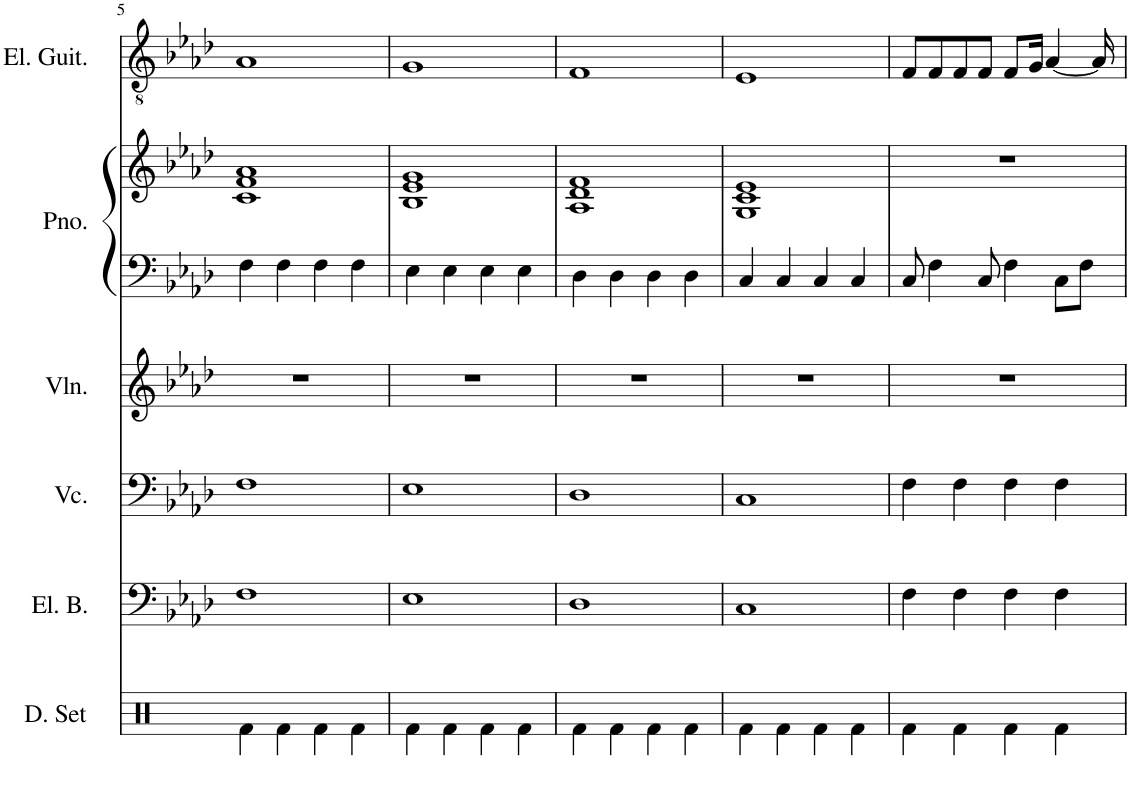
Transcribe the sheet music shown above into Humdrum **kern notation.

**kern	**kern	**kern	**kern	**kern	**kern	**kern
*part6	*part5	*part4	*part3	*part2	*part2	*part1
*staff7	*staff6	*staff5	*staff4	*staff3	*staff2	*staff1
*I"Drumset	*I"Electric Bass	*I"Violoncello	*I"Violin	*I"Piano	*	*I"Electric Guitar
*I'D. Set	*I'El. B.	*I'Vc.	*I'Vln.	*I'Pno.	*	*I'El. Guit.
!!LO:PB:g=z
*clefX	*clefF4	*clefF4	*clefG2	*clefF4	*clefG2	*clefGv2
*	*Trd7c12	*	*	*	*	*
*k[]	*k[b-e-a-d-]	*k[b-e-a-d-]	*k[b-e-a-d-]	*k[b-e-a-d-]	*k[b-e-a-d-]	*k[b-e-a-d-]
*M4/4	*M4/4	*M4/4	*M4/4	*M4/4	*M4/4	*M4/4
=5	=5	=5	=5	=5	=5	=5
*^	*	*	*	*	*	*
1ryy	4Rf\	1F	1F	1r	4F\	1c 1f 1a-	1A-
.	4Rf\	.	.	.	4F\	.	.
.	4Rf\	.	.	.	4F\	.	.
.	4Rf\	.	.	.	4F\	.	.
=6	=6	=6	=6	=6	=6	=6	=6
1ryy	4Rf\	1E-	1E-	1r	4E-\	1B- 1e- 1g	1G
.	4Rf\	.	.	.	4E-\	.	.
.	4Rf\	.	.	.	4E-\	.	.
.	4Rf\	.	.	.	4E-\	.	.
*v	*v	*	*	*	*	*	*
=7	=7	=7	=7	=7	=7	=7
4Rf\	1D-	1D-	1r	4D-\	1A- 1d- 1f	1F
4Rf\	.	.	.	4D-\	.	.
4Rf\	.	.	.	4D-\	.	.
4Rf\	.	.	.	4D-\	.	.
=8	=8	=8	=8	=8	=8	=8
4Rf\	1C	1C	1r	4C/	1G 1c 1e-	1E-
4Rf\	.	.	.	4C/	.	.
4Rf\	.	.	.	4C/	.	.
4Rf\	.	.	.	4C/	.	.
=9	=9	=9	=9	=9	=9	=9
4Rf\	4F\	4F\	1r	8C/	1r	8F/L
.	.	.	.	4F\	.	8F/
4Rf\	4F\	4F\	.	.	.	8F/
.	.	.	.	8C/	.	8F/J
4Rf\	4F\	4F\	.	4F\	.	8F/L
.	.	.	.	.	.	16G/Jk
.	.	.	.	.	.	[4A-/
4Rf\	4F\	4F\	.	8C\L	.	.
.	.	.	.	8F\J	.	.
.	.	.	.	.	.	16A-/]
=	=	=	=	=	=	=
*-	*-	*-	*-	*-	*-	*-
